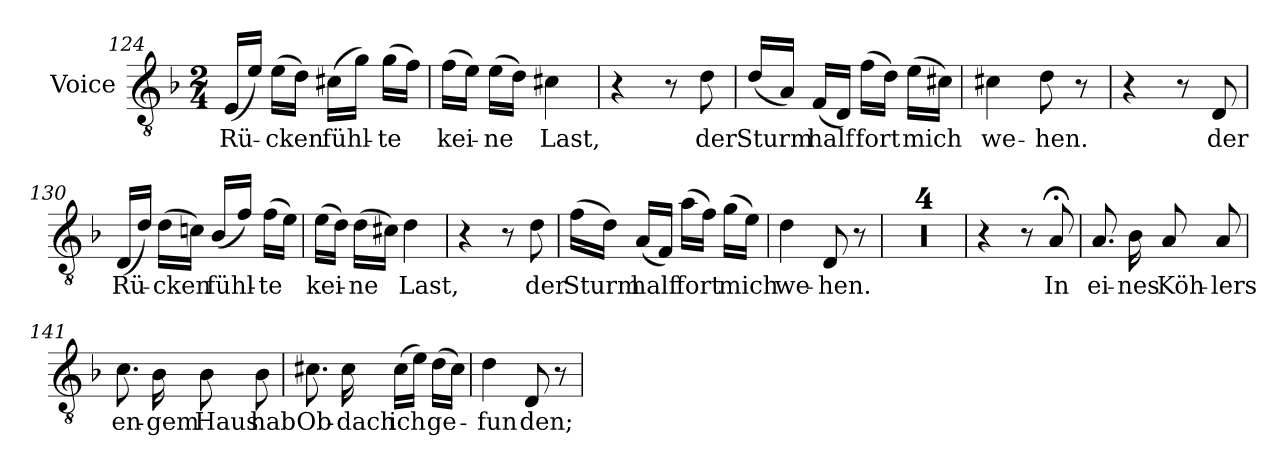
**kern	**text
*part1	*part1
*staff1	*staff1
*I"Voice	*
*clefGv2	*
*ITrd7c12	*
*k[b-]	*
*F:	*
*M2/4	*
=124	=124
!	!LO:LY:b:color=#000000
(16EEi/LL	Rü-
16Ei/JJ)	.
!	!LO:LY:b:color=#000000
(16Ei\LL	-cken
16Di\JJ)	.
!	!LO:LY:b:color=#000000
(16C#Xi\LL	fühl-
16Gi\JJ)	.
!	!LO:LY:b:color=#000000
(16Gi\LL	-te
16Fi\JJ)	.
=125	=125
!	!LO:LY:b:color=#000000
(16Fi\LL	kei-
16Ei\JJ)	.
!	!LO:LY:b:color=#000000
(16Ei\LL	-ne
16Di\JJ)	.
!	!LO:LY:b:color=#000000
4C#Xi\	Last,
=126	=126
4r	.
8r	.
!	!LO:LY:b:color=#000000
8Di\	der
!!LO:LB:g=z
=127	=127
!	!LO:LY:b:color=#000000
(16Di/LL	Sturm
16AAi/JJ)	.
!	!LO:LY:b:color=#000000
(16FFi/LL	half
16DDi/JJ)	.
!	!LO:LY:b:color=#000000
(16Fi\LL	fort
16Di\JJ)	.
!	!LO:LY:b:color=#000000
(16Ei\LL	mich
16C#Xi\JJ)	.
=128	=128
!	!LO:LY:b:color=#000000
4C#Xi\	we-
!	!LO:LY:b:color=#000000
8Di\	-hen.
8r	.
=129	=129
4r	.
8r	.
!	!LO:LY:b:color=#000000
8DDi/	der
=130	=130
!	!LO:LY:b:color=#000000
(16DDi/LL	Rü-
16Di/JJ)	.
!	!LO:LY:b:color=#000000
(16Di\LL	-cken
16Cni\JJ)	.
!	!LO:LY:b:color=#000000
(16BB-i/LL	fühl-
16Fi/JJ)	.
!	!LO:LY:b:color=#000000
(16Fi\LL	-te
16Ei\JJ)	.
=131	=131
!	!LO:LY:b:color=#000000
(16Ei\LL	kei-
16Di\JJ)	.
!	!LO:LY:b:color=#000000
(16Di\LL	-ne
16C#Xi\JJ)	.
!	!LO:LY:b:color=#000000
4Di\	Last,
=132	=132
4r	.
8r	.
!	!LO:LY:b:color=#000000
8Di\	der
=133	=133
!	!LO:LY:b:color=#000000
(16Fi\LL	Sturm
16Di\JJ)	.
!	!LO:LY:b:color=#000000
(16AAi/LL	half
16FFi/JJ)	.
!	!LO:LY:b:color=#000000
(16Ai\LL	fort
16Fi\JJ)	.
!	!LO:LY:b:color=#000000
(16Gi\LL	mich
16Ei\JJ)	.
!!LO:LB:g=z
=134	=134
!	!LO:LY:b:color=#000000
4Di\	we-
!	!LO:LY:b:color=#000000
8DDi/	-hen.
8r	.
=135	=135
!LO:N:vis=1	!
2r	.
=136	=136
!LO:N:vis=1	!
2r	.
=137	=137
!LO:N:vis=1	!
2r	.
=138	=138
!LO:N:vis=1	!
2r	.
=139	=139
4r	.
8r	.
!	!LO:LY:b:color=#000000
8AA;i/	In
=140	=140
!	!LO:LY:b:color=#000000
8.AAi/	ei-
!	!LO:LY:b:color=#000000
16BB-i\	-nes
!	!LO:LY:b:color=#000000
8AAi/	Köh-
!	!LO:LY:b:color=#000000
8AAi/	-lers
=141	=141
!	!LO:LY:b:color=#000000
8.Ci\	en-
!	!LO:LY:b:color=#000000
16BB-i\	-gem
!	!LO:LY:b:color=#000000
8BB-i\	Haus
!	!LO:LY:b:color=#000000
8BB-i\	hab
=142	=142
!	!LO:LY:b:color=#000000
8.C#Xi\	Ob-
!	!LO:LY:b:color=#000000
16C#i\	-dach
!	!LO:LY:b:color=#000000
(16C#i\LL	ich
16Ei\JJ)	.
!	!LO:LY:b:color=#000000
(16Di\LL	ge-
16C#i\JJ)	.
=143	=143
!	!LO:LY:b:color=#000000
4Di\	-fun
!	!LO:LY:b:color=#000000
8DDi/	den;
8r	.
=	=
*-	*-
